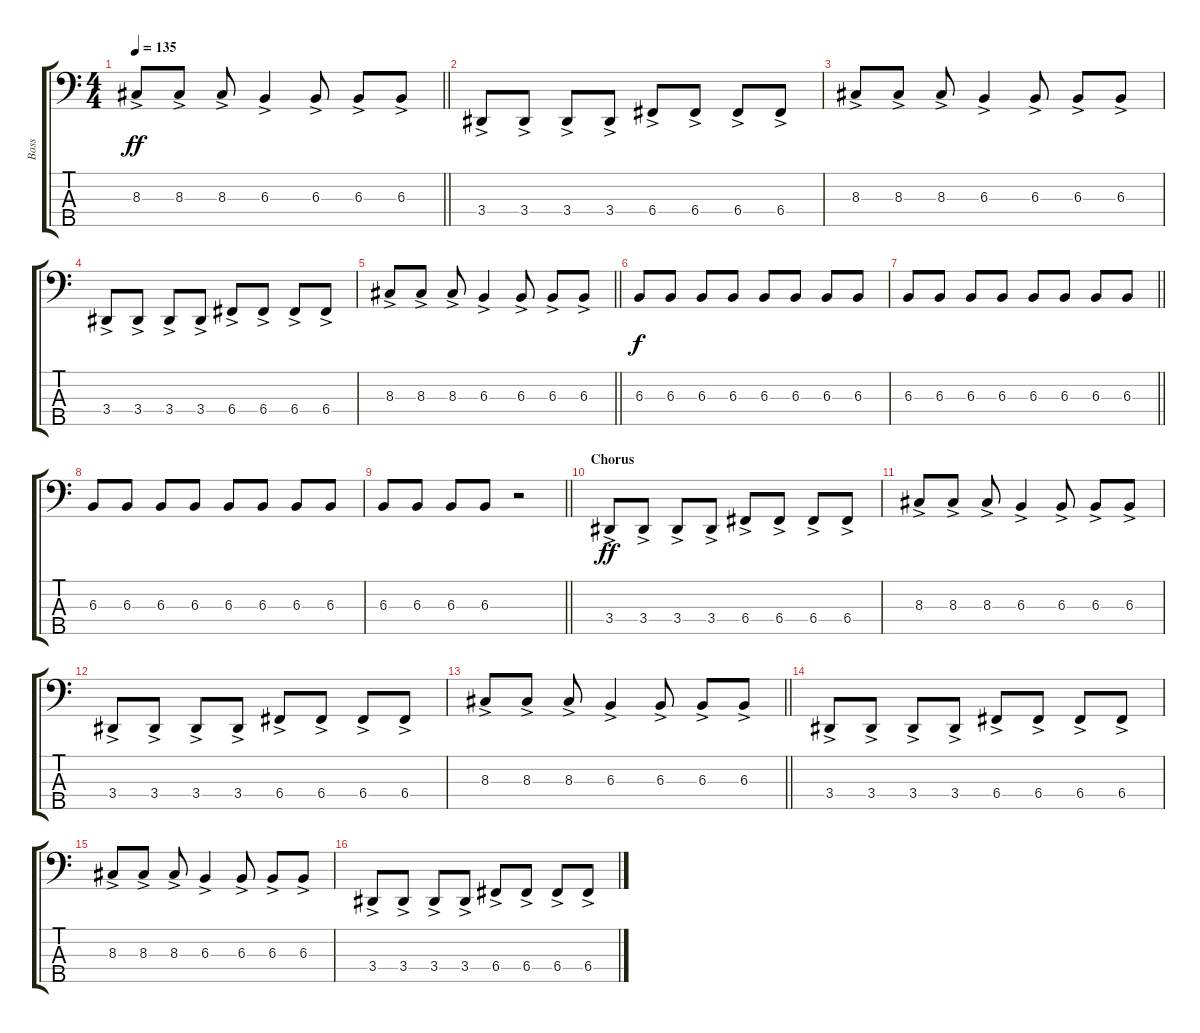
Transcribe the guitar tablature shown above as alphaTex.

\track ("Bass" "Bass") {instrument electricbassfinger}
\staff {score tabs}
\tuning (Eb2 Bb1 F1 C1 G0) {hide}
\ts (4 4)
\tempo 135
\clef f4
\barLineRight lightlight
\ks c
8.3{ac}.8{dy ff} 8.3{ac}.8 8.3{ac}.8 6.3{ac}.4 6.3{ac}.8 6.3{ac}.8 6.3{ac}.8 |
\section ("" "")
3.4{ac}.8 3.4{ac}.8 3.4{ac}.8 3.4{ac}.8 6.4{ac}.8 6.4{ac}.8 6.4{ac}.8 6.4{ac}.8 |
8.3{ac}.8 8.3{ac}.8 8.3{ac}.8 6.3{ac}.4 6.3{ac}.8 6.3{ac}.8 6.3{ac}.8 |
3.4{ac}.8 3.4{ac}.8 3.4{ac}.8 3.4{ac}.8 6.4{ac}.8 6.4{ac}.8 6.4{ac}.8 6.4{ac}.8 |
\barLineRight lightlight
8.3{ac}.8 8.3{ac}.8 8.3{ac}.8 6.3{ac}.4 6.3{ac}.8 6.3{ac}.8 6.3{ac}.8 |
\section ("" "")
6.3.8{dy f} 6.3.8 6.3.8 6.3.8 6.3.8 6.3.8 6.3.8 6.3.8 |
\barLineRight lightlight
6.3.8 6.3.8 6.3.8 6.3.8 6.3.8 6.3.8 6.3.8 6.3.8 |
\section ("" "")
6.3.8 6.3.8 6.3.8 6.3.8 6.3.8 6.3.8 6.3.8 6.3.8 |
\barLineRight lightlight
6.3.8 6.3.8 6.3.8 6.3.8 r.2 |
\section ("" "Chorus")
3.4{ac}.8{dy ff} 3.4{ac}.8 3.4{ac}.8 3.4{ac}.8 6.4{ac}.8 6.4{ac}.8 6.4{ac}.8 6.4{ac}.8 |
8.3{ac}.8 8.3{ac}.8 8.3{ac}.8 6.3{ac}.4 6.3{ac}.8 6.3{ac}.8 6.3{ac}.8 |
3.4{ac}.8 3.4{ac}.8 3.4{ac}.8 3.4{ac}.8 6.4{ac}.8 6.4{ac}.8 6.4{ac}.8 6.4{ac}.8 |
\barLineRight lightlight
8.3{ac}.8 8.3{ac}.8 8.3{ac}.8 6.3{ac}.4 6.3{ac}.8 6.3{ac}.8 6.3{ac}.8 |
\section ("" "")
3.4{ac}.8 3.4{ac}.8 3.4{ac}.8 3.4{ac}.8 6.4{ac}.8 6.4{ac}.8 6.4{ac}.8 6.4{ac}.8 |
8.3{ac}.8 8.3{ac}.8 8.3{ac}.8 6.3{ac}.4 6.3{ac}.8 6.3{ac}.8 6.3{ac}.8 |
3.4{ac}.8 3.4{ac}.8 3.4{ac}.8 3.4{ac}.8 6.4{ac}.8 6.4{ac}.8 6.4{ac}.8 6.4{ac}.8
